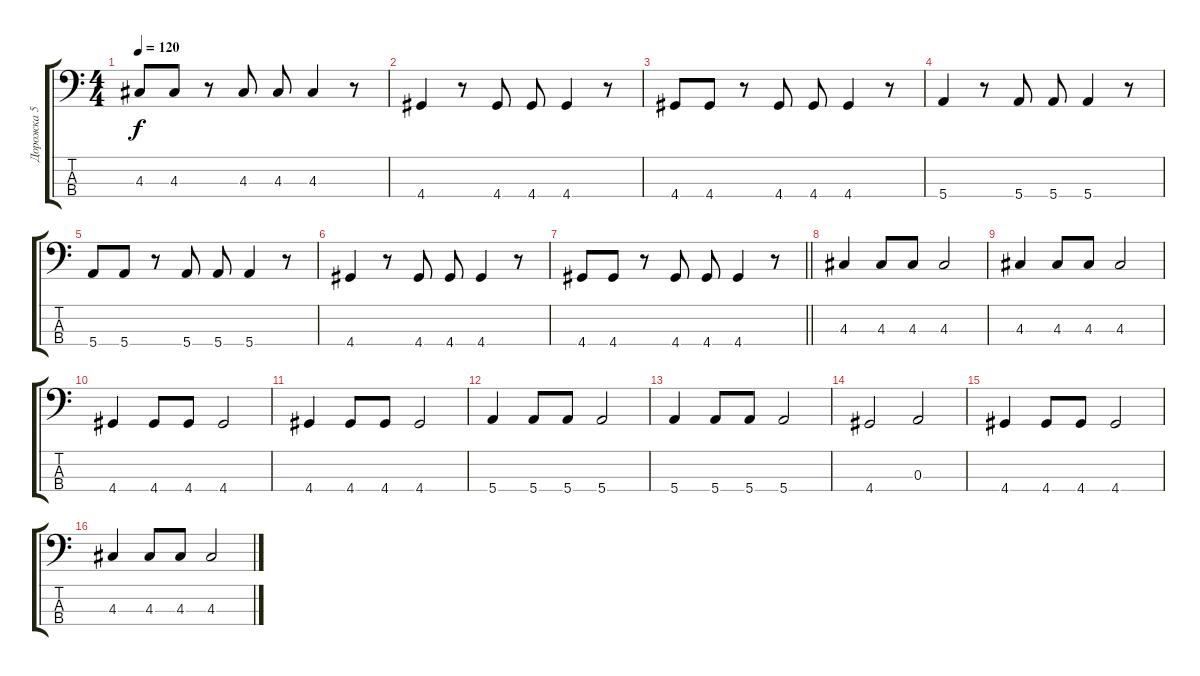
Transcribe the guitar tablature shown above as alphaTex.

\track ("Дорожка 5" "Дорожка 5") {instrument electricbassfinger}
\staff {score tabs}
\tuning (G2 D2 A1 E1) {hide}
\ts (4 4)
\tempo 120
\clef f4
\ks c
4.3.8{dy f} 4.3.8 r.8 4.3.8 4.3.8 4.3.4 r.8 |
4.4.4 r.8 4.4.8 4.4.8 4.4.4 r.8 |
4.4.8 4.4.8 r.8 4.4.8 4.4.8 4.4.4 r.8 |
5.4.4 r.8 5.4.8 5.4.8 5.4.4 r.8 |
5.4.8 5.4.8 r.8 5.4.8 5.4.8 5.4.4 r.8 |
4.4.4 r.8 4.4.8 4.4.8 4.4.4 r.8 |
\barLineRight lightlight
4.4.8 4.4.8 r.8 4.4.8 4.4.8 4.4.4 r.8 |
\section ("" "")
4.3.4 4.3.8 4.3.8 4.3.2 |
4.3.4 4.3.8 4.3.8 4.3.2 |
4.4.4 4.4.8 4.4.8 4.4.2 |
4.4.4 4.4.8 4.4.8 4.4.2 |
5.4.4 5.4.8 5.4.8 5.4.2 |
5.4.4 5.4.8 5.4.8 5.4.2 |
4.4.2 0.3.2 |
4.4.4 4.4.8 4.4.8 4.4.2 |
4.3.4 4.3.8 4.3.8 4.3.2
